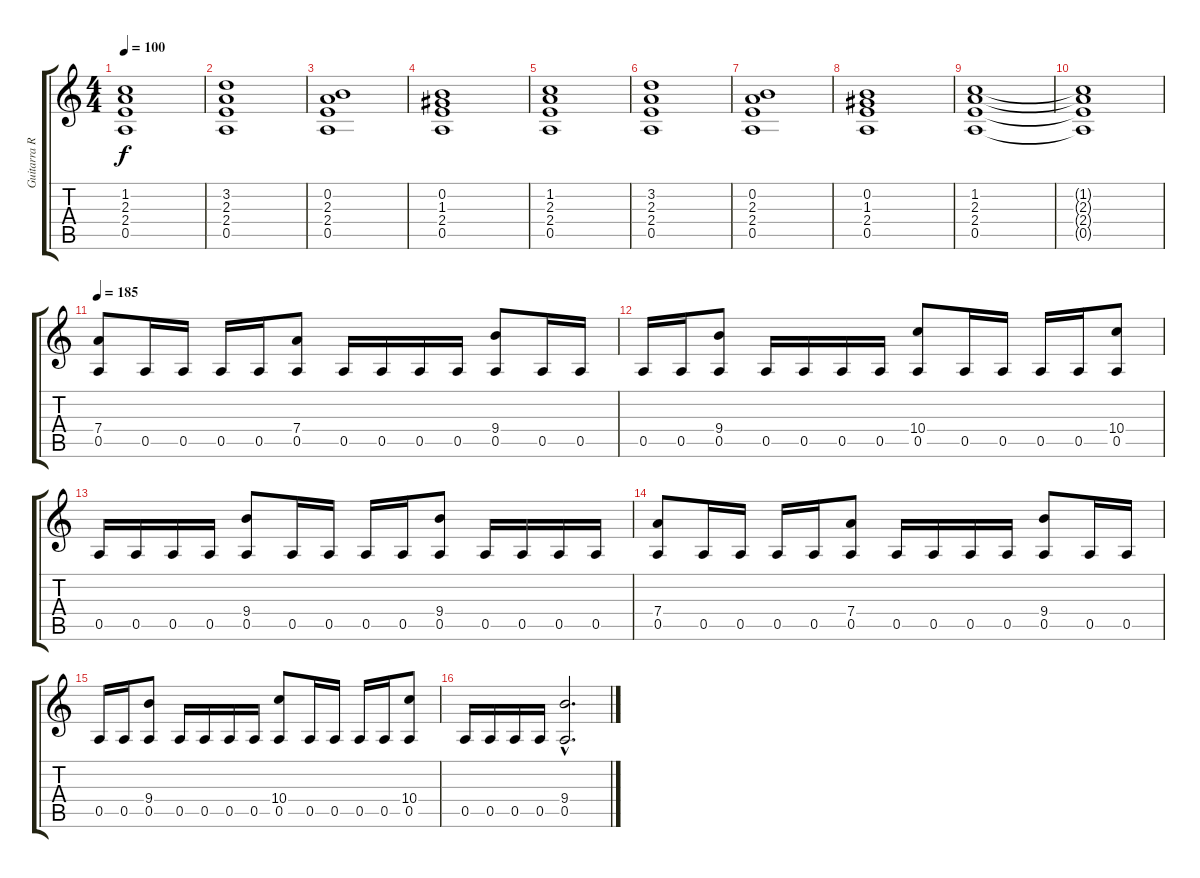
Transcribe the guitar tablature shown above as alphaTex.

\track ("Guitarra Ritmica" "Guitarra R") {instrument distortionguitar}
\staff {score tabs}
\tuning (E4 B3 G3 D3 A2 E2) {hide}
\ts (4 4)
\tempo 100
\clef g2
\ks c
(1.2 2.3 2.4 0.5).1{dy f} |
(3.2 2.3 2.4 0.5).1 |
(0.2 2.3 2.4 0.5).1 |
(0.2 1.3 2.4 0.5).1 |
(1.2 2.3 2.4 0.5).1 |
(3.2 2.3 2.4 0.5).1 |
(0.2 2.3 2.4 0.5).1 |
(0.2 1.3 2.4 0.5).1 |
(1.2 2.3 2.4 0.5).1{volume 8} |
(1.2{t} 2.3{t} 2.4{t} 0.5{t}).1 |
\tempo 185
(7.4 0.5).8{volume 16} 0.5.16 0.5.16 0.5.16 0.5.16 (7.4 0.5).8 0.5.16 0.5.16 0.5.16 0.5.16 (9.4 0.5).8 0.5.16 0.5.16 |
0.5.16 0.5.16 (9.4 0.5).8 0.5.16 0.5.16 0.5.16 0.5.16 (10.4 0.5).8 0.5.16 0.5.16 0.5.16 0.5.16 (10.4 0.5).8 |
0.5.16 0.5.16 0.5.16 0.5.16 (9.4 0.5).8 0.5.16 0.5.16 0.5.16 0.5.16 (9.4 0.5).8 0.5.16 0.5.16 0.5.16 0.5.16 |
(7.4 0.5).8 0.5.16 0.5.16 0.5.16 0.5.16 (7.4 0.5).8 0.5.16 0.5.16 0.5.16 0.5.16 (9.4 0.5).8 0.5.16 0.5.16 |
0.5.16 0.5.16 (9.4 0.5).8 0.5.16 0.5.16 0.5.16 0.5.16 (10.4 0.5).8 0.5.16 0.5.16 0.5.16 0.5.16 (10.4 0.5).8 |
0.5.16 0.5.16 0.5.16 0.5.16 (9.4{hac} 0.5{hac}).2{d}
